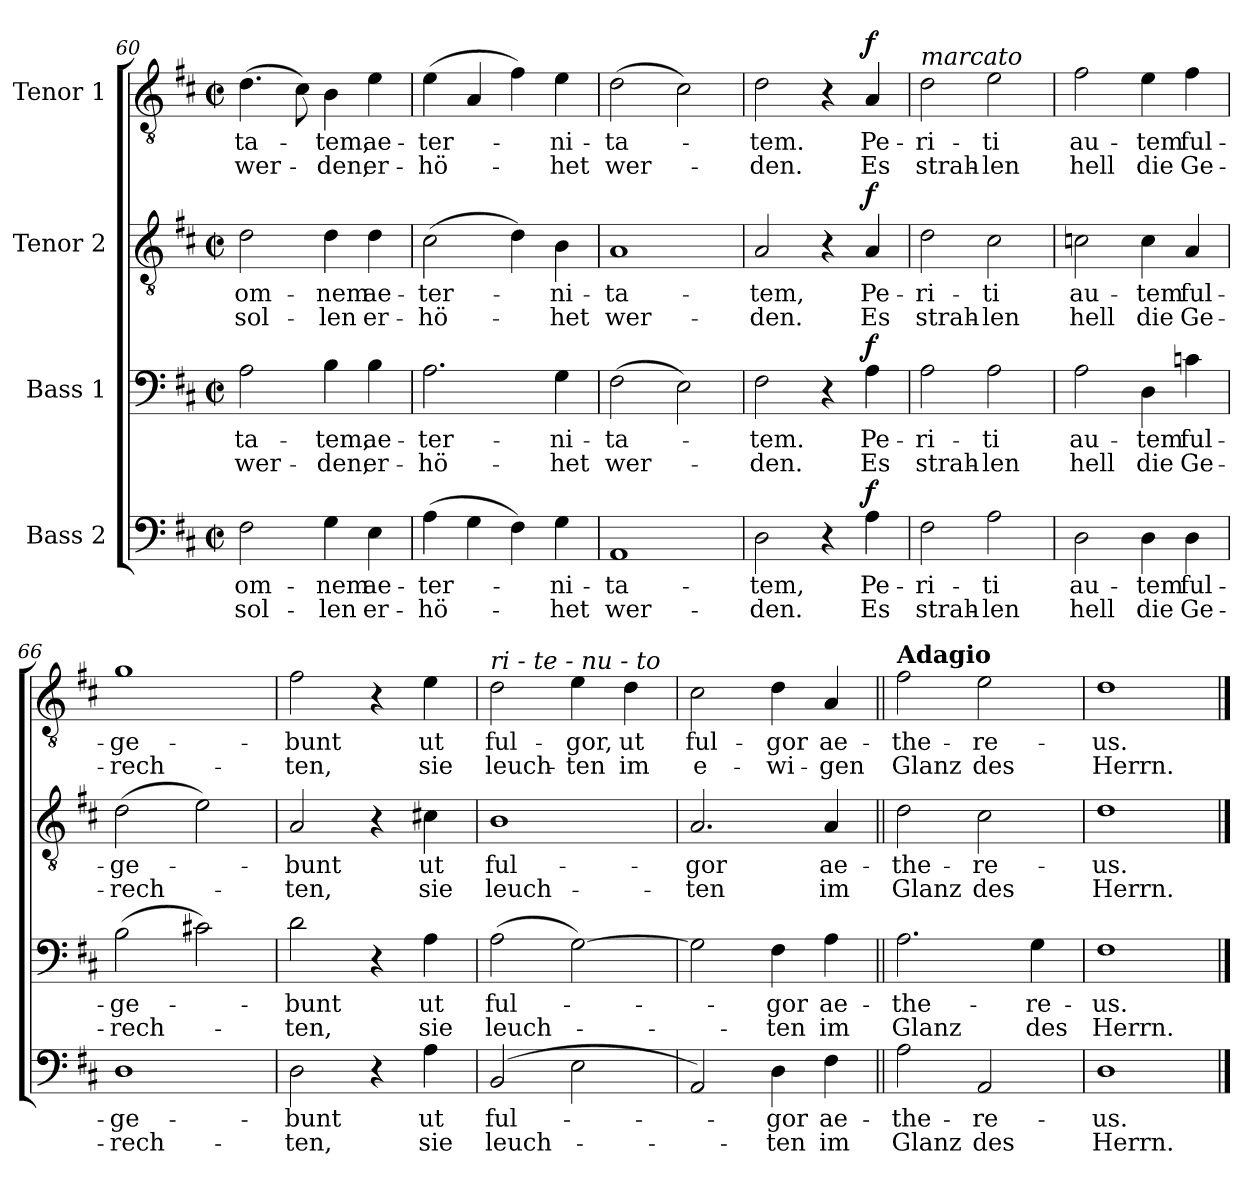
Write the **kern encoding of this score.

**kern	**text	**text	**dynam	**kern	**text	**text	**dynam	**kern	**text	**text	**dynam	**kern	**text	**text	**dynam
*part4	*part4	*part4	*part4	*part3	*part3	*part3	*part3	*part2	*part2	*part2	*part2	*part1	*part1	*part1	*part1
*staff4	*staff4	*staff4	*staff4	*staff3	*staff3	*staff3	*staff3	*staff2	*staff2	*staff2	*staff2	*staff1	*staff1	*staff1	*staff1
*I"Bass 2	*	*	*	*I"Bass 1	*	*	*	*I"Tenor 2	*	*	*	*I"Tenor 1	*	*	*
*clefF4	*	*	*	*clefF4	*	*	*	*clefGv2	*	*	*	*clefGv2	*	*	*
*k[f#c#]	*	*	*	*k[f#c#]	*	*	*	*k[f#c#]	*	*	*	*k[f#c#]	*	*	*
*M2/2	*	*	*	*M2/2	*	*	*	*M2/2	*	*	*	*M2/2	*	*	*
*met(c|)	*	*	*	*met(c|)	*	*	*	*met(c|)	*	*	*	*met(c|)	*	*	*
=60	=60	=60	=60	=60	=60	=60	=60	=60	=60	=60	=60	=60	=60	=60	=60
!	!LO:LY:b	!LO:LY:b	!	!	!LO:LY:b	!LO:LY:b	!	!	!LO:LY:b	!LO:LY:b	!	!	!LO:LY:b	!LO:LY:b	!
2F#\	om-	sol-	.	2A\	-ta-	wer-	.	2d\	om-	sol-	.	(>4.d\	-ta-	wer-	.
.	.	.	.	.	.	.	.	.	.	.	.	8c#\)	.	.	.
!	!LO:LY:b	!LO:LY:b	!	!	!LO:LY:b	!LO:LY:b	!	!	!LO:LY:b	!LO:LY:b	!	!	!LO:LY:b	!LO:LY:b	!
4G\	-nem	-len	.	4B\	-tem,	-den,	.	4d\	-nem	-len	.	4B\	-tem,	-den,	.
!	!LO:LY:b	!LO:LY:b	!	!	!LO:LY:b	!LO:LY:b	!	!	!LO:LY:b	!LO:LY:b	!	!	!LO:LY:b	!LO:LY:b	!
4E\	ae-	er-	.	4B\	ae-	er-	.	4d\	ae-	er-	.	4e\	ae-	er-	.
=61	=61	=61	=61	=61	=61	=61	=61	=61	=61	=61	=61	=61	=61	=61	=61
!	!LO:LY:b	!LO:LY:b	!	!	!LO:LY:b	!LO:LY:b	!	!	!LO:LY:b	!LO:LY:b	!	!	!LO:LY:b	!LO:LY:b	!
(>4A\	-ter-	-hö-	.	2.A\	-ter-	-hö-	.	(>2c#\	-ter-	-hö-	.	(>4e\	-ter-	-hö-	.
4G\	.	.	.	.	.	.	.	.	.	.	.	4A/	.	.	.
4F#\)	.	.	.	.	.	.	.	4d\)	.	.	.	4f#\)	.	.	.
!	!LO:LY:b	!LO:LY:b	!	!	!LO:LY:b	!LO:LY:b	!	!	!LO:LY:b	!LO:LY:b	!	!	!LO:LY:b	!LO:LY:b	!
4G\	-ni-	-het	.	4G\	-ni-	-het	.	4B\	-ni-	-het	.	4e\	-ni-	-het	.
=62	=62	=62	=62	=62	=62	=62	=62	=62	=62	=62	=62	=62	=62	=62	=62
!	!LO:LY:b	!LO:LY:b	!	!	!LO:LY:b	!LO:LY:b	!	!	!LO:LY:b	!LO:LY:b	!	!	!LO:LY:b	!LO:LY:b	!
1AA	-ta-	wer-	.	(>2F#\	-ta-	wer-	.	1A	-ta-	wer-	.	(>2d\	-ta-	wer-	.
.	.	.	.	2E\)	.	.	.	.	.	.	.	2c#\)	.	.	.
=63	=63	=63	=63	=63	=63	=63	=63	=63	=63	=63	=63	=63	=63	=63	=63
!	!LO:LY:b	!LO:LY:b	!	!	!LO:LY:b	!LO:LY:b	!	!	!LO:LY:b	!LO:LY:b	!	!	!LO:LY:b	!LO:LY:b	!
2D\	-tem,	-den.	.	2F#\	-tem.	-den.	.	2A/	-tem,	-den.	.	2d\	-tem.	-den.	.
4r	.	.	.	4r	.	.	.	4r	.	.	.	4r	.	.	.
!	!LO:LY:b	!LO:LY:b	!LO:DY:b	!	!LO:LY:b	!LO:LY:b	!LO:DY:b	!	!LO:LY:b	!LO:LY:b	!LO:DY:b	!	!LO:LY:b	!LO:LY:b	!LO:DY:b
4A\	Pe-	Es	f	4A\	Pe-	Es	f	4A/	Pe-	Es	f	4A/	Pe-	Es	f
=64	=64	=64	=64	=64	=64	=64	=64	=64	=64	=64	=64	=64	=64	=64	=64
!	!	!	!	!	!	!	!	!	!	!	!	!LO:TX:a:i:t=marcato	!	!	!
!	!LO:LY:b	!LO:LY:b	!	!	!LO:LY:b	!LO:LY:b	!	!	!LO:LY:b	!LO:LY:b	!	!	!LO:LY:b	!LO:LY:b	!
2F#\	-ri-	strah-	.	2A\	-ri-	strah-	.	2d\	-ri-	strah-	.	2d\	-ri-	strah-	.
!	!LO:LY:b	!LO:LY:b	!	!	!LO:LY:b	!LO:LY:b	!	!	!LO:LY:b	!LO:LY:b	!	!	!LO:LY:b	!LO:LY:b	!
2A\	-ti	-len	.	2A\	-ti	-len	.	2c#\	-ti	-len	.	2e\	-ti	-len	.
!!LO:PB:g=z
=65	=65	=65	=65	=65	=65	=65	=65	=65	=65	=65	=65	=65	=65	=65	=65
!	!LO:LY:b	!LO:LY:b	!	!	!LO:LY:b	!LO:LY:b	!	!	!LO:LY:b	!LO:LY:b	!	!	!LO:LY:b	!LO:LY:b	!
2D\	au-	hell	.	2A\	au-	hell	.	2cn\	au-	hell	.	2f#\	au-	hell	.
!	!LO:LY:b	!LO:LY:b	!	!	!LO:LY:b	!LO:LY:b	!	!	!LO:LY:b	!LO:LY:b	!	!	!LO:LY:b	!LO:LY:b	!
4D\	-tem	die	.	4D\	-tem	die	.	4c\	-tem	die	.	4e\	-tem	die	.
!	!LO:LY:b	!LO:LY:b	!	!	!LO:LY:b	!LO:LY:b	!	!	!LO:LY:b	!LO:LY:b	!	!	!LO:LY:b	!LO:LY:b	!
4D\	ful-	Ge-	.	4cn\	ful-	Ge-	.	4A/	ful-	Ge-	.	4f#\	ful-	Ge-	.
=66	=66	=66	=66	=66	=66	=66	=66	=66	=66	=66	=66	=66	=66	=66	=66
!	!LO:LY:b	!LO:LY:b	!	!	!LO:LY:b	!LO:LY:b	!	!	!LO:LY:b	!LO:LY:b	!	!	!LO:LY:b	!LO:LY:b	!
1D	-ge-	-rech-	.	(>2B\	-ge-	-rech-	.	(>2d\	-ge-	-rech-	.	1g	-ge-	-rech-	.
.	.	.	.	2c#X\)	.	.	.	2e\)	.	.	.	.	.	.	.
=67	=67	=67	=67	=67	=67	=67	=67	=67	=67	=67	=67	=67	=67	=67	=67
!	!LO:LY:b	!LO:LY:b	!	!	!LO:LY:b	!LO:LY:b	!	!	!LO:LY:b	!LO:LY:b	!	!	!LO:LY:b	!LO:LY:b	!
2D\	-bunt	-ten,	.	2d\	-bunt	-ten,	.	2A/	-bunt	-ten,	.	2f#\	-bunt	-ten,	.
4r	.	.	.	4r	.	.	.	4r	.	.	.	4r	.	.	.
!	!LO:LY:b	!LO:LY:b	!	!	!LO:LY:b	!LO:LY:b	!	!	!LO:LY:b	!LO:LY:b	!	!	!LO:LY:b	!LO:LY:b	!
4A\	ut	sie	.	4A\	ut	sie	.	4c#X\	ut	sie	.	4e\	ut	sie	.
=68	=68	=68	=68	=68	=68	=68	=68	=68	=68	=68	=68	=68	=68	=68	=68
!	!	!	!	!	!	!	!	!	!	!	!	!LO:TX:a:i:t=ri    -    te    -    nu    -    to	!	!	!
!	!LO:LY:b	!LO:LY:b	!	!	!LO:LY:b	!LO:LY:b	!	!	!LO:LY:b	!LO:LY:b	!	!	!LO:LY:b	!LO:LY:b	!
(>2BB/	ful-	leuch-	.	(>2A\	ful-	leuch-	.	1B	ful-	leuch-	.	2d\	ful-	leuch-	.
!	!	!	!	!	!	!	!	!	!	!	!	!	!LO:LY:b	!LO:LY:b	!
2E\	.	.	.	[2G\)	.	.	.	.	.	.	.	4e\	-gor,	-ten	.
!	!	!	!	!	!	!	!	!	!	!	!	!	!LO:LY:b	!LO:LY:b	!
.	.	.	.	.	.	.	.	.	.	.	.	4d\	ut	im	.
=69	=69	=69	=69	=69	=69	=69	=69	=69	=69	=69	=69	=69	=69	=69	=69
!	!	!	!	!	!	!	!	!	!LO:LY:b	!LO:LY:b	!	!	!LO:LY:b	!LO:LY:b	!
2AA/)	.	.	.	2G\]	.	.	.	2.A/	-gor	-ten	.	2c#\	ful-	e-	.
!	!LO:LY:b	!LO:LY:b	!	!	!LO:LY:b	!LO:LY:b	!	!	!	!	!	!	!LO:LY:b	!LO:LY:b	!
4D\	-gor	-ten	.	4F#\	-gor	-ten	.	.	.	.	.	4d\	-gor	-wi-	.
!	!LO:LY:b	!LO:LY:b	!	!	!LO:LY:b	!LO:LY:b	!	!	!LO:LY:b	!LO:LY:b	!	!	!LO:LY:b	!LO:LY:b	!
4F#\	ae-	im	.	4A\	ae-	im	.	4A/	ae-	im	.	4A/	ae-	-gen	.
=70||	=70||	=70||	=70||	=70||	=70||	=70||	=70||	=70||	=70||	=70||	=70||	=70||	=70||	=70||	=70||
!	!	!	!	!	!	!	!	!	!	!	!	!LO:TX:a:B:t=Adagio	!	!	!
!	!LO:LY:b	!LO:LY:b	!	!	!LO:LY:b	!LO:LY:b	!	!	!LO:LY:b	!LO:LY:b	!	!	!LO:LY:b	!LO:LY:b	!
2A\	-the-	Glanz	.	2.A\	-the-	Glanz	.	2d\	-the-	Glanz	.	2f#\	-the-	Glanz	.
!	!LO:LY:b	!LO:LY:b	!	!	!	!	!	!	!LO:LY:b	!LO:LY:b	!	!	!LO:LY:b	!LO:LY:b	!
2AA/	-re-	des	.	.	.	.	.	2c#\	-re-	des	.	2e\	-re-	des	.
!	!	!	!	!	!LO:LY:b	!LO:LY:b	!	!	!	!	!	!	!	!	!
.	.	.	.	4G\	-re-	des	.	.	.	.	.	.	.	.	.
=71	=71	=71	=71	=71	=71	=71	=71	=71	=71	=71	=71	=71	=71	=71	=71
!	!LO:LY:b	!LO:LY:b	!	!	!LO:LY:b	!LO:LY:b	!	!	!LO:LY:b	!LO:LY:b	!	!	!LO:LY:b	!LO:LY:b	!
1D	-us.	Herrn.	.	1F#	-us.	Herrn.	.	1d	-us.	Herrn.	.	1d	-us.	Herrn.	.
==	==	==	==	==	==	==	==	==	==	==	==	==	==	==	==
*-	*-	*-	*-	*-	*-	*-	*-	*-	*-	*-	*-	*-	*-	*-	*-
